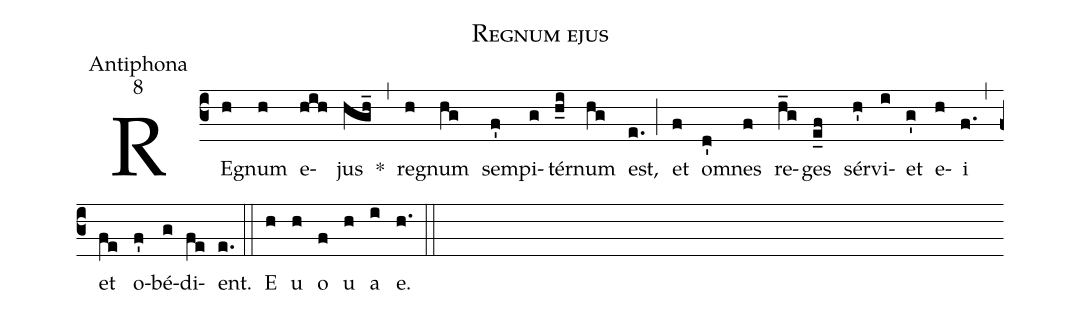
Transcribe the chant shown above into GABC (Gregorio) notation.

name:Regnum ejus;
office-part:Antiphona;
mode:8;
%%
(c3) RE(h)gnum(h) e(hih)jus(hgh_) *(,) re(h)gnum(hg) sem(f')pi(g)tér(h_i)num(hg) est,(e.) (;) et(f) o(d')mnes(f) re(h_g)ges(e_f) sér(h')vi(i)et(g') e(h)i(f.) (,) et(fe) o(f')bé(g)di(fe)ent.(e.) (::) E(h) u(h) o(f) u(h) a(i) e.(h.) (::)
